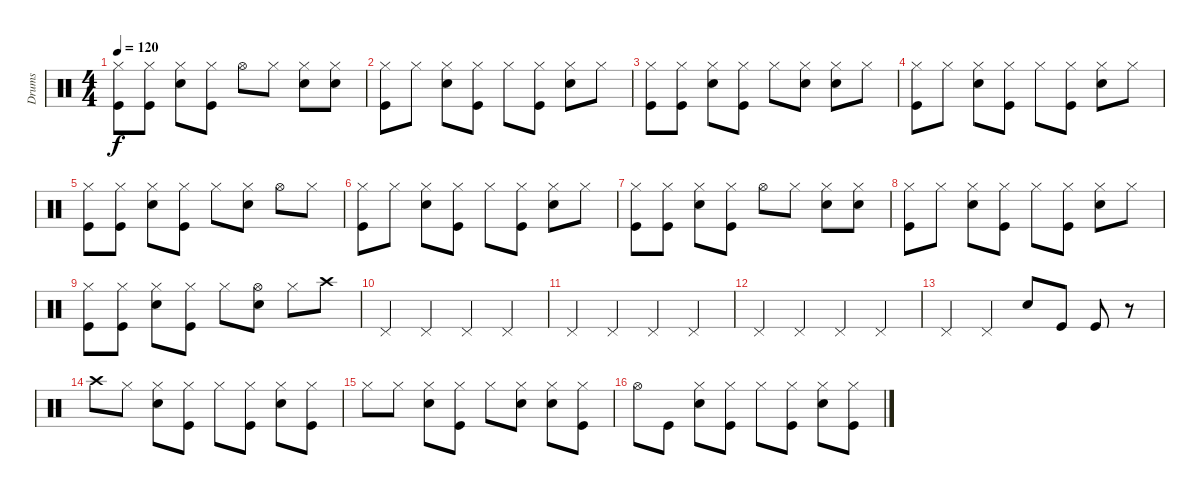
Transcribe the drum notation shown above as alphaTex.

\track ("Drums" "Drums") {instrument percussion}
\staff {score}
\articulation defaults
\ts (4 4)
\tempo 120
\clef neutral
\ks c
("Hi-Hat (closed)" "Kick (hit)").8{dy f} ("Hi-Hat (closed)" "Kick (hit)").8 ("Hi-Hat (closed)" "Snare (hit) 2").8 ("Hi-Hat (closed)" "Kick (hit)").8 "Hi-Hat (open)".8 "Hi-Hat (closed)".8 ("Hi-Hat (closed)" "Snare (hit) 2").8 ("Hi-Hat (closed)" "Snare (hit) 2").8 |
("Hi-Hat (closed)" "Kick (hit)").8 "Hi-Hat (closed)".8 ("Hi-Hat (closed)" "Snare (hit) 2").8 ("Hi-Hat (closed)" "Kick (hit)").8 "Hi-Hat (closed)".8 ("Hi-Hat (closed)" "Kick (hit)").8 ("Hi-Hat (closed)" "Snare (hit) 2").8 "Hi-Hat (closed)".8 |
("Hi-Hat (closed)" "Kick (hit)").8 ("Hi-Hat (closed)" "Kick (hit)").8 ("Hi-Hat (closed)" "Snare (hit) 2").8 ("Hi-Hat (closed)" "Kick (hit)").8 "Hi-Hat (closed)".8 ("Hi-Hat (closed)" "Snare (hit) 2").8 ("Hi-Hat (closed)" "Snare (hit) 2").8 "Hi-Hat (closed)".8 |
("Hi-Hat (closed)" "Kick (hit)").8 "Hi-Hat (closed)".8 ("Hi-Hat (closed)" "Snare (hit) 2").8 ("Hi-Hat (closed)" "Kick (hit)").8 "Hi-Hat (closed)".8 ("Hi-Hat (closed)" "Kick (hit)").8 ("Hi-Hat (closed)" "Snare (hit) 2").8 "Hi-Hat (closed)".8 |
("Hi-Hat (closed)" "Kick (hit)").8 ("Hi-Hat (closed)" "Kick (hit)").8 ("Hi-Hat (closed)" "Snare (hit) 2").8 ("Hi-Hat (closed)" "Kick (hit)").8 "Hi-Hat (closed)".8 ("Hi-Hat (closed)" "Snare (hit) 2").8 "Hi-Hat (open)".8 "Hi-Hat (closed)".8 |
("Hi-Hat (closed)" "Kick (hit)").8 "Hi-Hat (closed)".8 ("Hi-Hat (closed)" "Snare (hit) 2").8 ("Hi-Hat (closed)" "Kick (hit)").8 "Hi-Hat (closed)".8 ("Hi-Hat (closed)" "Kick (hit)").8 ("Hi-Hat (closed)" "Snare (hit) 2").8 "Hi-Hat (closed)".8 |
("Hi-Hat (closed)" "Kick (hit)").8 ("Hi-Hat (closed)" "Kick (hit)").8 ("Hi-Hat (closed)" "Snare (hit) 2").8 ("Hi-Hat (closed)" "Kick (hit)").8 "Hi-Hat (open)".8 "Hi-Hat (closed)".8 ("Hi-Hat (closed)" "Snare (hit) 2").8 ("Hi-Hat (closed)" "Snare (hit) 2").8 |
("Hi-Hat (closed)" "Kick (hit)").8 "Hi-Hat (closed)".8 ("Hi-Hat (closed)" "Snare (hit) 2").8 ("Hi-Hat (closed)" "Kick (hit)").8 "Hi-Hat (closed)".8 ("Hi-Hat (closed)" "Kick (hit)").8 ("Hi-Hat (closed)" "Snare (hit) 2").8 "Hi-Hat (closed)".8 |
("Hi-Hat (closed)" "Kick (hit)").8 ("Hi-Hat (closed)" "Kick (hit)").8 ("Hi-Hat (closed)" "Snare (hit) 2").8 ("Hi-Hat (closed)" "Kick (hit)").8 "Hi-Hat (closed)".8 ("Hi-Hat (open)" "Snare (hit) 2").8 "Hi-Hat (closed)".8 "Crash high (hit)".8 |
"Pedal Hi-Hat (hit)".4 "Pedal Hi-Hat (hit)".4 "Pedal Hi-Hat (hit)".4 "Pedal Hi-Hat (hit)".4 |
"Pedal Hi-Hat (hit)".4 "Pedal Hi-Hat (hit)".4 "Pedal Hi-Hat (hit)".4 "Pedal Hi-Hat (hit)".4 |
"Pedal Hi-Hat (hit)".4 "Pedal Hi-Hat (hit)".4 "Pedal Hi-Hat (hit)".4 "Pedal Hi-Hat (hit)".4 |
"Pedal Hi-Hat (hit)".4 "Pedal Hi-Hat (hit)".4 "Snare (hit) 2".8 "Kick (hit)".8 "Kick (hit)".8 r.8 |
"Crash high (hit)".8 "Hi-Hat (closed)".8 ("Hi-Hat (closed)" "Snare (hit) 2").8 ("Hi-Hat (closed)" "Kick (hit)").8 "Hi-Hat (closed)".8 ("Hi-Hat (closed)" "Kick (hit)").8 ("Hi-Hat (closed)" "Snare (hit) 2").8 ("Hi-Hat (closed)" "Kick (hit)").8 |
"Hi-Hat (closed)".8 "Hi-Hat (closed)".8 ("Hi-Hat (closed)" "Snare (hit) 2").8 ("Hi-Hat (closed)" "Kick (hit)").8 "Hi-Hat (closed)".8 ("Hi-Hat (closed)" "Snare (hit) 2").8 ("Hi-Hat (closed)" "Snare (hit) 2").8 ("Hi-Hat (closed)" "Kick (hit)").8 |
"Hi-Hat (open)".8 "Kick (hit)".8 ("Hi-Hat (closed)" "Snare (hit) 2").8 ("Hi-Hat (closed)" "Kick (hit)").8 "Hi-Hat (closed)".8 ("Hi-Hat (closed)" "Kick (hit)").8 ("Hi-Hat (closed)" "Snare (hit) 2").8 ("Hi-Hat (closed)" "Kick (hit)").8
